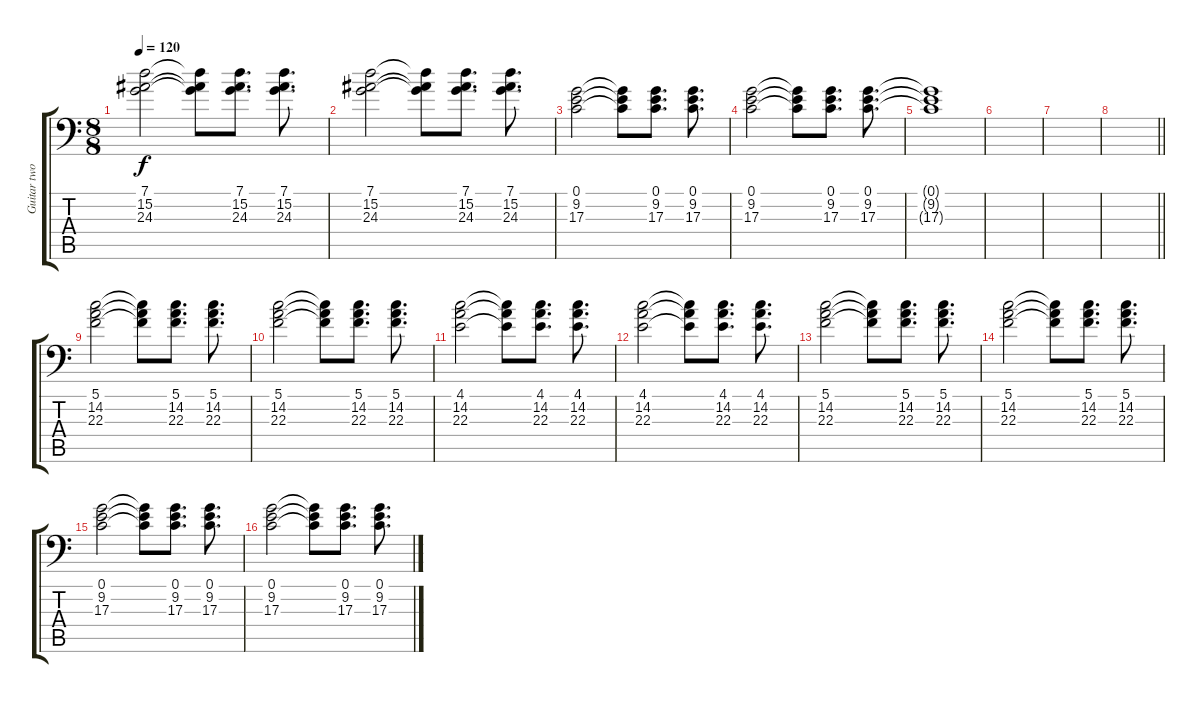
\track ("Guitar two" "Guitar two") {instrument acousticguitarsteel}
\staff {score tabs}
\tuning (C3 G2 D2 A1 E1 B0) {hide}
\ts (8 8)
\tempo 120
\clef f4
\ks c
(7.1 15.2 24.3).2{dy f} (7.1{t} 15.2{t} 24.3{t}).8 (7.1 15.2 24.3).8{d} (7.1 15.2 24.3).8{d} |
(7.1 15.2 24.3).2 (7.1{t} 15.2{t} 24.3{t}).8 (7.1 15.2 24.3).8{d} (7.1 15.2 24.3).8{d} |
(0.1 9.2 17.3).2 (0.1{t} 9.2{t} 17.3{t}).8 (0.1 9.2 17.3).8{d} (0.1 9.2 17.3).8{d} |
(0.1 9.2 17.3).2 (0.1{t} 9.2{t} 17.3{t}).8 (0.1 9.2 17.3).8{d} (0.1 9.2 17.3).8{d} |
(0.1{t} 9.2{t} 17.3{t}).1 |
|
|
\barLineRight lightlight
|
(5.1 14.2 22.3).2 (5.1{t} 14.2{t} 22.3{t}).8 (5.1 14.2 22.3).8{d} (5.1 14.2 22.3).8{d} |
(5.1 14.2 22.3).2 (5.1{t} 14.2{t} 22.3{t}).8 (5.1 14.2 22.3).8{d} (5.1 14.2 22.3).8{d} |
(4.1 14.2 22.3).2 (4.1{t} 14.2{t} 22.3{t}).8 (4.1 14.2 22.3).8{d} (4.1 14.2 22.3).8{d} |
(4.1 14.2 22.3).2 (4.1{t} 14.2{t} 22.3{t}).8 (4.1 14.2 22.3).8{d} (4.1 14.2 22.3).8{d} |
(5.1 14.2 22.3).2 (5.1{t} 14.2{t} 22.3{t}).8 (5.1 14.2 22.3).8{d} (5.1 14.2 22.3).8{d} |
(5.1 14.2 22.3).2 (5.1{t} 14.2{t} 22.3{t}).8 (5.1 14.2 22.3).8{d} (5.1 14.2 22.3).8{d} |
(0.1 9.2 17.3).2 (0.1{t} 9.2{t} 17.3{t}).8 (0.1 9.2 17.3).8{d} (0.1 9.2 17.3).8{d} |
(0.1 9.2 17.3).2 (0.1{t} 9.2{t} 17.3{t}).8 (0.1 9.2 17.3).8{d} (0.1 9.2 17.3).8{d}
